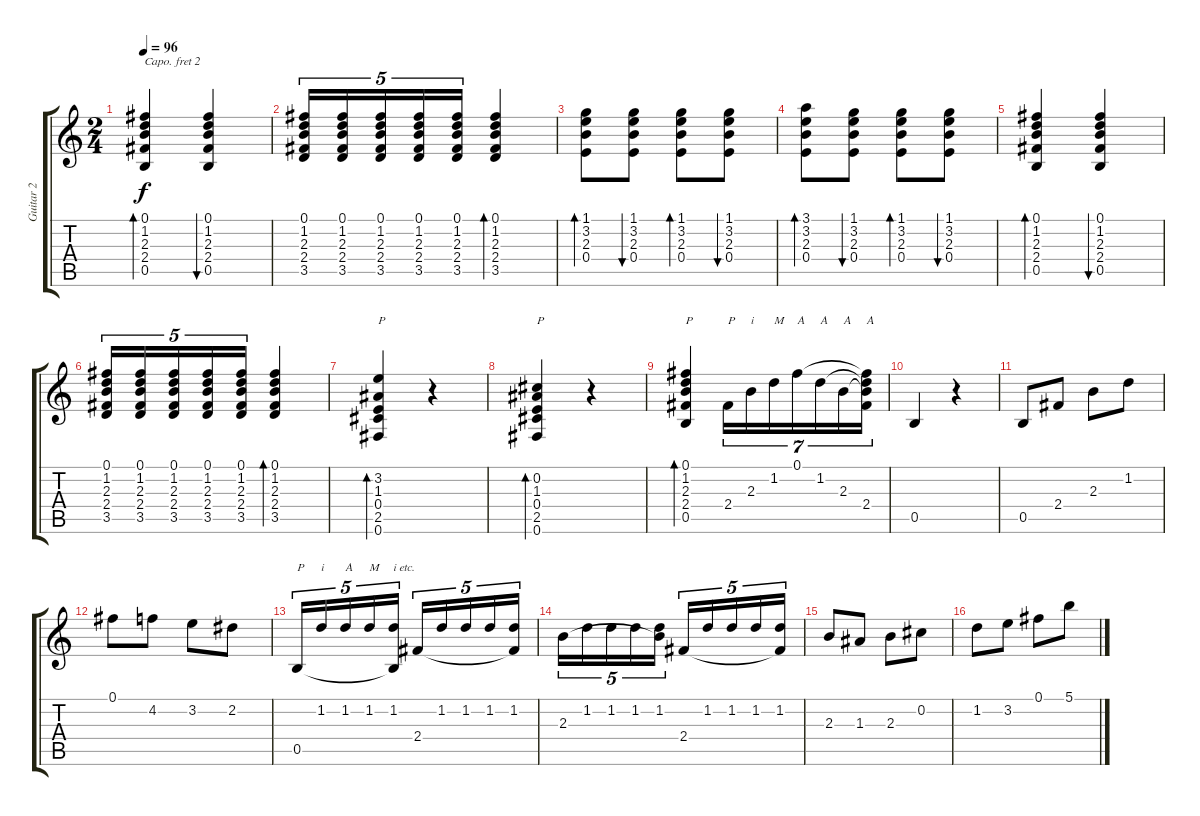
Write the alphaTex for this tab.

\track ("Guitar 2" "Guitar 2") {instrument acousticguitarnylon}
\staff {score tabs}
\capo 2
\tuning (E4 B3 G3 D3 A2 E2) {hide}
\ts (2 4)
\tempo 96
\clef g2
\ks c
(0.1 1.2 2.3 2.4 0.5).4{bd 60 dy f} (0.1 1.2 2.3 2.4 0.5).4{bu 60} |
(0.1 1.2 2.3 2.4 3.5).16{tu (5 4)} (0.1 1.2 2.3 2.4 3.5).16{tu (5 4)} (0.1 1.2 2.3 2.4 3.5).16{tu (5 4)} (0.1 1.2 2.3 2.4 3.5).16{tu (5 4)} (0.1 1.2 2.3 2.4 3.5).16{tu (5 4)} (0.1 1.2 2.3 2.4 3.5).4{bd 60} |
(1.1 3.2 2.3 0.4).8{bd 60} (1.1 3.2 2.3 0.4).8{bu 60} (1.1 3.2 2.3 0.4).8{bd 60} (1.1 3.2 2.3 0.4).8{bu 60} |
(3.1 3.2 2.3 0.4).8{bd 60} (1.1 3.2 2.3 0.4).8{bu 60} (1.1 3.2 2.3 0.4).8{bd 60} (1.1 3.2 2.3 0.4).8{bu 60} |
(0.1 1.2 2.3 2.4 0.5).4{bd 60} (0.1 1.2 2.3 2.4 0.5).4{bu 60} |
(0.1 1.2 2.3 2.4 3.5).16{tu (5 4)} (0.1 1.2 2.3 2.4 3.5).16{tu (5 4)} (0.1 1.2 2.3 2.4 3.5).16{tu (5 4)} (0.1 1.2 2.3 2.4 3.5).16{tu (5 4)} (0.1 1.2 2.3 2.4 3.5).16{tu (5 4)} (0.1 1.2 2.3 2.4 3.5).4{bd 60} |
(3.2 1.3 0.4 2.5 0.6).4{bd 60 txt "P"} r.4 |
(0.2 1.3 0.4 2.5 0.6).4{bd 60 txt "P"} r.4 |
(0.1 1.2 2.3 2.4 0.5).4{bd 60 txt "P"} 2.4.16{tu (7 4) txt "P"} 2.3.16{tu (7 4) txt "i"} 1.2.16{tu (7 4) txt "M"} 0.1.16{tu (7 4) txt "A"} 1.2.16{tu (7 4) txt "A"} 2.3.16{tu (7 4) txt "A"} (0.1{t} 1.2{t} 2.3{t} 2.4).16{tu (7 4) txt "A"} |
0.5.4 r.4 |
0.5.8 2.4.8 2.3.8 1.2.8 |
0.1.8 4.2.8 3.2.8 2.2.8 |
0.5.16{tu (5 4) txt "P"} 1.2.16{tu (5 4) txt "i"} 1.2.16{tu (5 4) txt "A"} 1.2.16{tu (5 4) txt "M"} (1.2 0.5{t}).16{tu (5 4) txt "i etc."} 2.4.16{tu (5 4)} 1.2.16{tu (5 4)} 1.2.16{tu (5 4)} 1.2.16{tu (5 4)} (1.2 2.4{t}).16{tu (5 4)} |
2.3.16{tu (5 4)} 1.2.16{tu (5 4)} 1.2.16{tu (5 4)} 1.2.16{tu (5 4)} (1.2 2.3{t}).16{tu (5 4)} 2.4.16{tu (5 4)} 1.2.16{tu (5 4)} 1.2.16{tu (5 4)} 1.2.16{tu (5 4)} (1.2 2.4{t}).16{tu (5 4)} |
2.3.8 1.3.8 2.3.8 0.2.8 |
1.2.8 3.2.8 0.1.8 5.1.8
